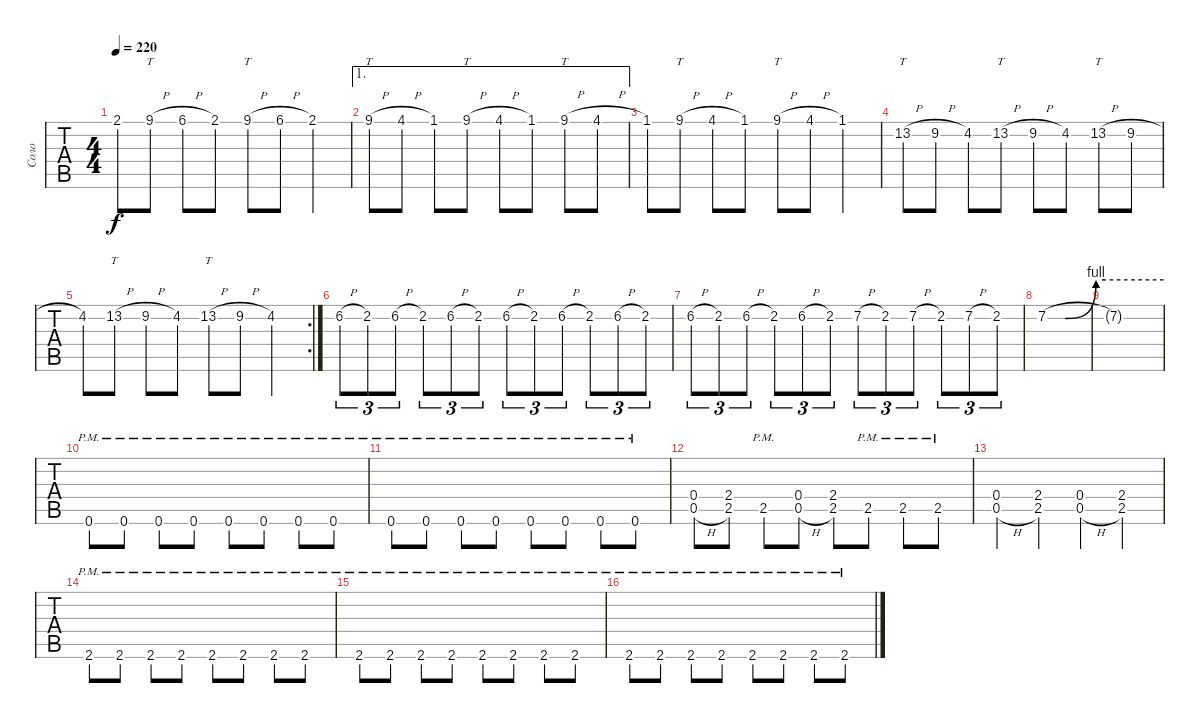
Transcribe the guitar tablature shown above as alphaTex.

\track ("Соло" "Соло") {instrument distortionguitar}
\staff {tabs}
\tuning (E4 B3 G3 D3 A2 E2) {hide}
\ts (4 4)
\tempo 220
\clef g2
\ks c
2.1.8{dy f} 9.1{h}.8{tt} 6.1{h}.8 2.1.8 9.1{h}.8{tt} 6.1{h}.8 2.1.4 |
\ae 1
9.1{h}.8{tt} 4.1{h}.8 1.1.8 9.1{h}.8{tt} 4.1{h}.8 1.1.8 9.1{h}.8{tt} 4.1{h}.8 |
1.1.8 9.1{h}.8{tt} 4.1{h}.8 1.1.8 9.1{h}.8{tt} 4.1{h}.8 1.1.4 |
13.2{h}.8{tt} 9.2{h}.8 4.2.8 13.2{h}.8{tt} 9.2{h}.8 4.2.8 13.2{h}.8{tt} 9.2{h}.8 |
\rc 2
4.2.8 13.2{h}.8{tt} 9.2{h}.8 4.2.8 13.2{h}.8{tt} 9.2{h}.8 4.2.4 |
6.2{h}.8{tu (3 2)} 2.2.8{tu (3 2)} 6.2{h}.8{tu (3 2)} 2.2.8{tu (3 2)} 6.2{h}.8{tu (3 2)} 2.2.8{tu (3 2)} 6.2{h}.8{tu (3 2)} 2.2.8{tu (3 2)} 6.2{h}.8{tu (3 2)} 2.2.8{tu (3 2)} 6.2{h}.8{tu (3 2)} 2.2.8{tu (3 2)} |
6.2{h}.8{tu (3 2)} 2.2.8{tu (3 2)} 6.2{h}.8{tu (3 2)} 2.2.8{tu (3 2)} 6.2{h}.8{tu (3 2)} 2.2.8{tu (3 2)} 7.2{h}.8{tu (3 2)} 2.2.8{tu (3 2)} 7.2{h}.8{tu (3 2)} 2.2.8{tu (3 2)} 7.2{h}.8{tu (3 2)} 2.2.8{tu (3 2)} |
7.2{be (custom 0 0 9 0 25 4 30 4 60 4)}.1 |
7.2{t}.1 |
0.6{pm}.8 0.6{pm}.8 0.6{pm}.8 0.6{pm}.8 0.6{pm}.8 0.6{pm}.8 0.6{pm}.8 0.6{pm}.8 |
0.6{pm}.8 0.6{pm}.8 0.6{pm}.8 0.6{pm}.8 0.6{pm}.8 0.6{pm}.8 0.6{pm}.8 0.6{pm}.8 |
(0.4 0.5{h}).8{volume 16} (2.4 2.5).8 2.5{pm}.8 (0.4 0.5{h}).8 (2.4 2.5).8 2.5{pm}.8 2.5{pm}.8 2.5{pm}.8 |
(0.4 0.5{h}).4 (2.4 2.5).4 (0.4 0.5{h}).4 (2.4 2.5).4 |
2.6{pm}.8{volume 8} 2.6{pm}.8 2.6{pm}.8 2.6{pm}.8 2.6{pm}.8 2.6{pm}.8 2.6{pm}.8 2.6{pm}.8 |
2.6{pm}.8 2.6{pm}.8 2.6{pm}.8 2.6{pm}.8 2.6{pm}.8 2.6{pm}.8 2.6{pm}.8 2.6{pm}.8 |
2.6{pm}.8 2.6{pm}.8 2.6{pm}.8 2.6{pm}.8 2.6{pm}.8 2.6{pm}.8 2.6{pm}.8 2.6{pm}.8
